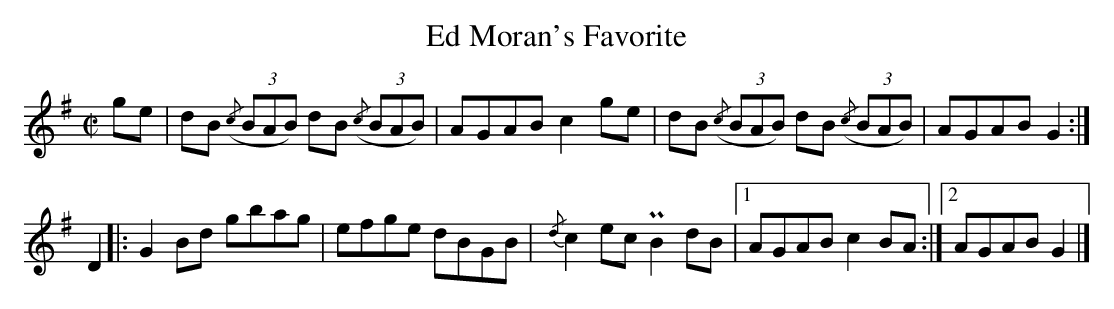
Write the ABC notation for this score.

X:1
U: ~ = !turn!
T:Ed Moran's Favorite
L:1/8
M:C|
K:G
ge | dB ((3{/c}BAB) dB ((3{/c}BAB) | AGAB c2 ge | dB ((3{/c}BAB) dB ((3{/c}BAB) | AGAB G2 :|]
D2 |: G2 Bd gbag | efge dBGB | {/d}c2 ec PB2 dB | [1 AGAB c2 BA :|] [2 AGAB G2 |]
